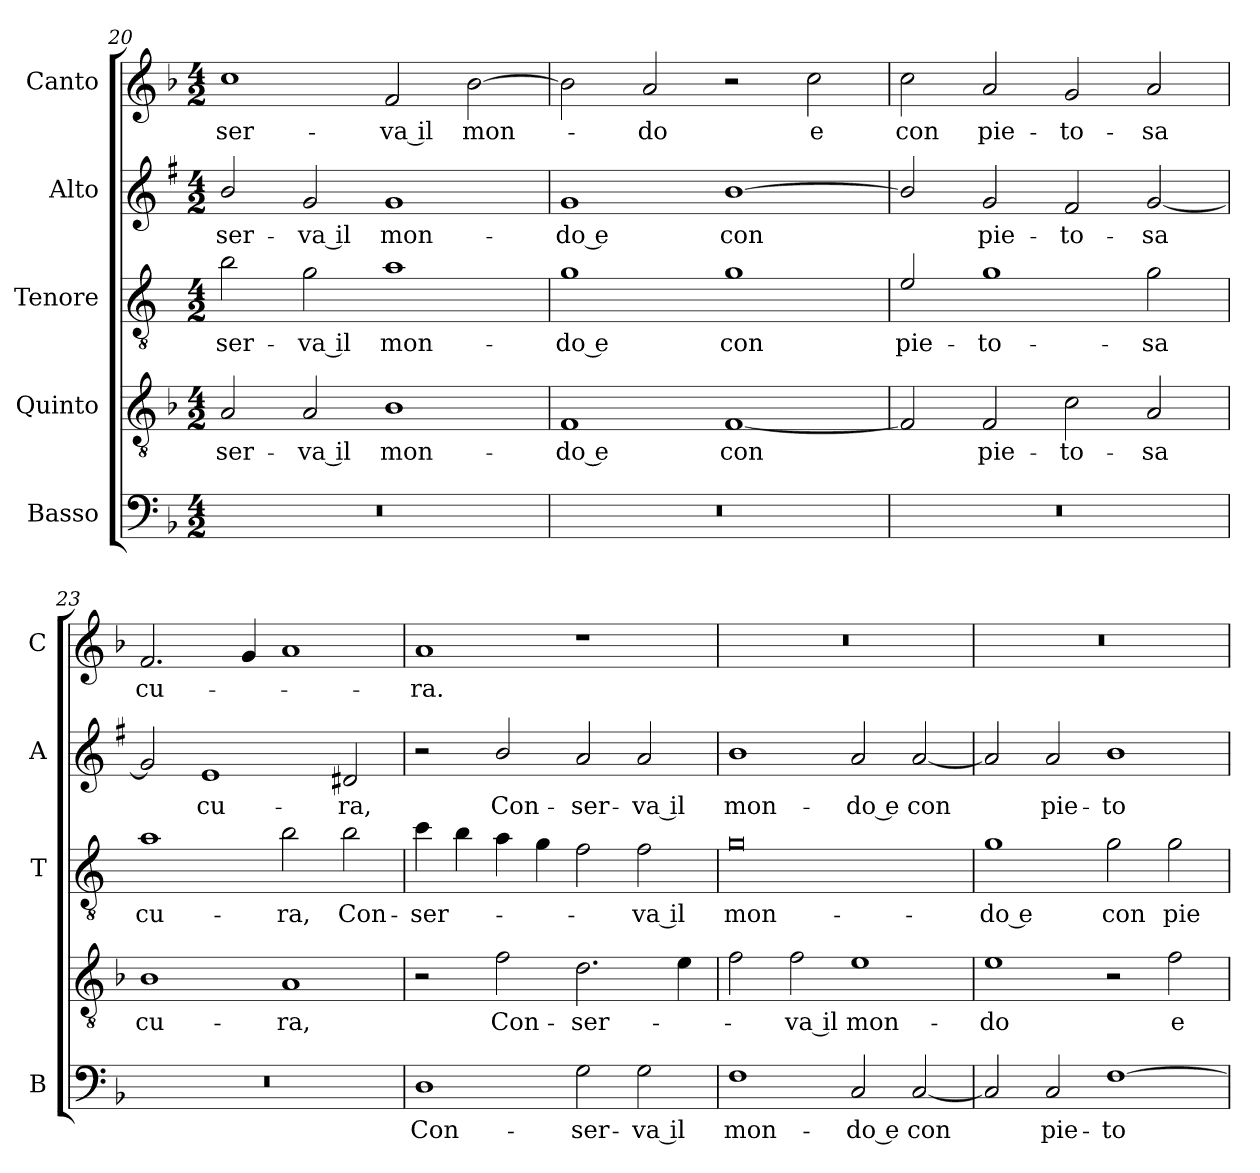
**kern	**text	**kern	**text	**kern	**text	**kern	**text	**kern	**text
*part5	*part5	*part4	*part4	*part3	*part3	*part2	*part2	*part1	*part1
*staff5	*staff5	*staff4	*staff4	*staff3	*staff3	*staff2	*staff2	*staff1	*staff1
*I"Basso	*	*I"Quinto	*	*I"Tenore	*	*I"Alto	*	*I"Canto	*
*I'B	*	*	*	*I'T	*	*I'A	*	*I'C	*
!!LO:PB:g=z
*clefF4	*	*clefGv2	*	*clefGv2	*	*clefG2	*	*clefG2	*
*	*	*	*	*ITrd4c7	*	*ITrd1c2	*	*	*
*k[b-]	*	*k[b-]	*	*k[b-]	*	*k[b-]	*	*k[b-]	*
*F:	*	*F:	*	*F:	*	*F:	*	*F:	*
*M4/2	*	*M4/2	*	*M4/2	*	*M4/2	*	*M4/2	*
=20	=20	=20	=20	=20	=20	=20	=20	=20	=20
!	!	!	!LO:LY:b	!	!LO:LY:b	!	!LO:LY:b	!	!LO:LY:b
0r	.	2A/	-ser-	2e\	-ser-	2a/	-ser-	1cc	-ser-
!	!	!	!LO:LY:b	!	!LO:LY:b	!	!LO:LY:b	!	!
.	.	2A/	-va il	2c\	-va il	2f/	-va il	.	.
!	!	!	!LO:LY:b	!	!LO:LY:b	!	!LO:LY:b	!	!LO:LY:b
.	.	1B-	mon-	1d	mon-	1f	mon-	2f/	-va il
!	!	!	!	!	!	!	!	!	!LO:LY:b
.	.	.	.	.	.	.	.	[2b-\	mon-
=21	=21	=21	=21	=21	=21	=21	=21	=21	=21
!	!	!	!LO:LY:b	!	!LO:LY:b	!	!LO:LY:b	!	!
0r	.	1F	-do e	1c	-do e	1f	-do e	2b-\]	.
!	!	!	!	!	!	!	!	!	!LO:LY:b
.	.	.	.	.	.	.	.	2a/	-do
!	!	!	!LO:LY:b	!	!LO:LY:b	!	!LO:LY:b	!	!
.	.	[1F	con	1c	con	[1a	con	2r	.
!	!	!	!	!	!	!	!	!	!LO:LY:b
.	.	.	.	.	.	.	.	2cc\	e
=22	=22	=22	=22	=22	=22	=22	=22	=22	=22
!	!	!	!	!	!LO:LY:b	!	!	!	!LO:LY:b
0r	.	2F/]	.	2A/	pie-	2a/]	.	2cc\	con
!	!	!	!LO:LY:b	!	!LO:LY:b	!	!LO:LY:b	!	!LO:LY:b
.	.	2F/	pie-	1c	-to-	2f/	pie-	2a/	pie-
!	!	!	!LO:LY:b	!	!	!	!LO:LY:b	!	!LO:LY:b
.	.	2c\	-to-	.	.	2e/	-to-	2g/	-to-
!	!	!	!LO:LY:b	!	!LO:LY:b	!	!LO:LY:b	!	!LO:LY:b
.	.	2A/	-sa	2c\	-sa	[2f/	-sa	2a/	-sa
=23	=23	=23	=23	=23	=23	=23	=23	=23	=23
!	!	!	!LO:LY:b	!	!LO:LY:b	!	!	!	!LO:LY:b
0r	.	1B-	cu-	1d	cu-	2f/]	.	2.f/	cu-
!	!	!	!	!	!	!	!LO:LY:b	!	!
.	.	.	.	.	.	1d	cu-	.	.
.	.	.	.	.	.	.	.	4g/	.
!	!	!	!LO:LY:b	!	!LO:LY:b	!	!	!	!
.	.	1A	-ra,	2e\	-ra,	.	.	1a	.
!	!	!	!	!	!LO:LY:b	!	!LO:LY:b	!	!
.	.	.	.	2e\	Con-	2c#X/	-ra,	.	.
!!LO:LB:g=z
=24	=24	=24	=24	=24	=24	=24	=24	=24	=24
!	!LO:LY:b	!	!	!	!LO:LY:b	!	!	!	!LO:LY:b
1D	Con-	2r	.	4f\	-ser-	2r	.	1a	-ra.
.	.	.	.	4e\	.	.	.	.	.
!	!	!	!LO:LY:b	!	!	!	!LO:LY:b	!	!
.	.	2f\	Con-	4d\	.	2a/	Con-	.	.
.	.	.	.	4c\	.	.	.	.	.
!	!LO:LY:b	!	!LO:LY:b	!	!	!	!LO:LY:b	!	!
2G\	-ser-	2.d\	-ser-	2B-\	.	2g/	-ser-	1r	.
!	!LO:LY:b	!	!	!	!LO:LY:b	!	!LO:LY:b	!	!
2G\	-va il	.	.	2B-\	-va il	2g/	-va il	.	.
.	.	4e\	.	.	.	.	.	.	.
=25	=25	=25	=25	=25	=25	=25	=25	=25	=25
!	!LO:LY:b	!	!	!	!LO:LY:b	!	!LO:LY:b	!	!
1F	mon-	2f\	.	0c	mon-	1a	mon-	0r	.
!	!	!	!LO:LY:b	!	!	!	!	!	!
.	.	2f\	-va il	.	.	.	.	.	.
!	!LO:LY:b	!	!LO:LY:b	!	!	!	!LO:LY:b	!	!
2C/	-do e	1e	mon-	.	.	2g/	-do e	.	.
!	!LO:LY:b	!	!	!	!	!	!LO:LY:b	!	!
[2C/	con	.	.	.	.	[2g/	con	.	.
=26	=26	=26	=26	=26	=26	=26	=26	=26	=26
!	!	!	!LO:LY:b	!	!LO:LY:b	!	!	!	!
2C/]	.	1e	-do	1c	-do e	2g/]	.	0r	.
!	!LO:LY:b	!	!	!	!	!	!LO:LY:b	!	!
2C/	pie-	.	.	.	.	2g/	pie-	.	.
!	!LO:LY:b	!	!	!	!LO:LY:b	!	!LO:LY:b	!	!
[1F	-to-	2r	.	2c\	con	1a	-to-	.	.
!	!	!	!LO:LY:b	!	!LO:LY:b	!	!	!	!
.	.	2f\	e	2c\	pie-	.	.	.	.
=	=	=	=	=	=	=	=	=	=
*-	*-	*-	*-	*-	*-	*-	*-	*-	*-
